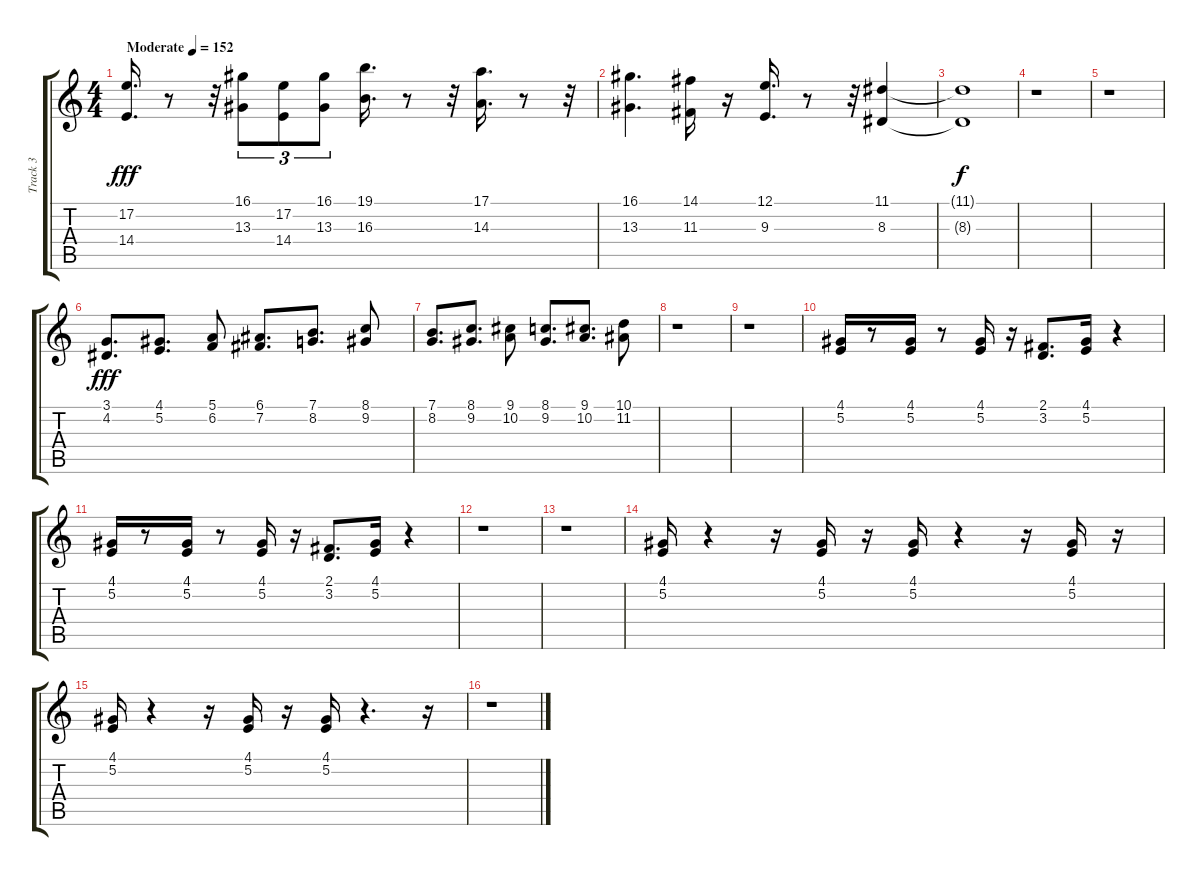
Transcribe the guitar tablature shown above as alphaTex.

\track ("Track 3" "Track 3") {instrument lead2sawtooth}
\staff {score tabs}
\tuning (E4 B3 G3 D3 A2 E2) {hide}
\ts (4 4)
\tempo (152 "Moderate")
\clef g2
\ks c
(17.2 14.4).16{d dy fff instrument lead2sawtooth} r.8 r.32 (16.1 13.3).8{tu (3 2)} (17.2 14.4).8{tu (3 2)} (16.1 13.3).8{tu (3 2)} (19.1 16.3).16{d} r.8 r.32 (17.1 14.3).16{d} r.8 r.32 |
(16.1 13.3).4{d} (14.1 11.3).16 r.16 (12.1 9.3).16{d} r.8 r.32 (11.1 8.3).4 |
(11.1{t} 8.3{t}).1{dy f} |
r.1 |
r.1 |
(3.1 4.2).8{d dy fff} (4.1 5.2).8{d} (5.1 6.2).8 (6.1 7.2).8{d} (7.1 8.2).8{d} (8.1 9.2).8 |
(7.1 8.2).8{d} (8.1 9.2).8{d} (9.1 10.2).8 (8.1 9.2).8{d} (9.1 10.2).8{d} (10.1 11.2).8 |
r.1 |
r.1 |
(4.1 5.2).16 r.8 (4.1 5.2).16 r.8 (4.1 5.2).16 r.16 (2.1 3.2).8{d} (4.1 5.2).16 r.4 |
(4.1 5.2).16 r.8 (4.1 5.2).16 r.8 (4.1 5.2).16 r.16 (2.1 3.2).8{d} (4.1 5.2).16 r.4 |
r.1 |
r.1 |
(4.1 5.2).16 r.4 r.16 (4.1 5.2).16 r.16 (4.1 5.2).16 r.4 r.16 (4.1 5.2).16 r.16 |
(4.1 5.2).16 r.4 r.16 (4.1 5.2).16 r.16 (4.1 5.2).16 r.4{d} r.16 |
r.1
